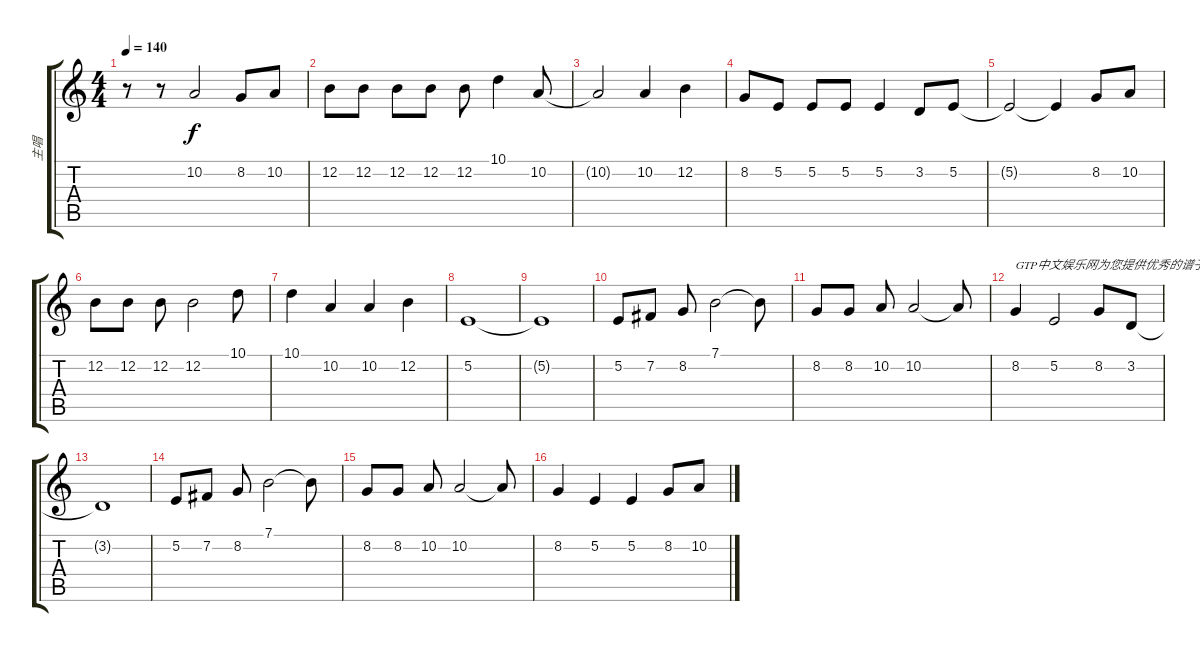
\track ("主唱" "主唱") {instrument lead3calliope}
\staff {score tabs}
\tuning (E4 B3 G3 D3 A2 E2) {hide}
\ts (4 4)
\tempo 140
\clef g2
\ks c
r.8{dy f} r.8 10.2{t}.2 8.2.8 10.2.8 |
12.2.8 12.2.8 12.2.8 12.2.8 12.2.8 10.1.4 10.2.8 |
10.2{t}.2 10.2.4 12.2.4 |
8.2.8 5.2.8 5.2.8 5.2.8 5.2.4 3.2.8 5.2.8 |
5.2{t}.2 5.2{t}.4 8.2.8 10.2.8 |
12.2.8 12.2.8 12.2.8 12.2.2 10.1.8 |
10.1.4 10.2.4 10.2.4 12.2.4 |
5.2.1 |
5.2{t}.1 |
5.2.8 7.2.8 8.2.8 7.1.2 7.1{t}.8 |
8.2.8 8.2.8 10.2.8 10.2.2 10.2{t}.8 |
8.2.4{txt "GTP中文娱乐网为您提供优秀的谱子"} 5.2.2 8.2.8 3.2.8 |
3.2{t}.1 |
5.2.8 7.2.8 8.2.8 7.1.2 7.1{t}.8 |
8.2.8 8.2.8 10.2.8 10.2.2 10.2{t}.8 |
8.2.4 5.2.4 5.2.4 8.2.8 10.2.8
